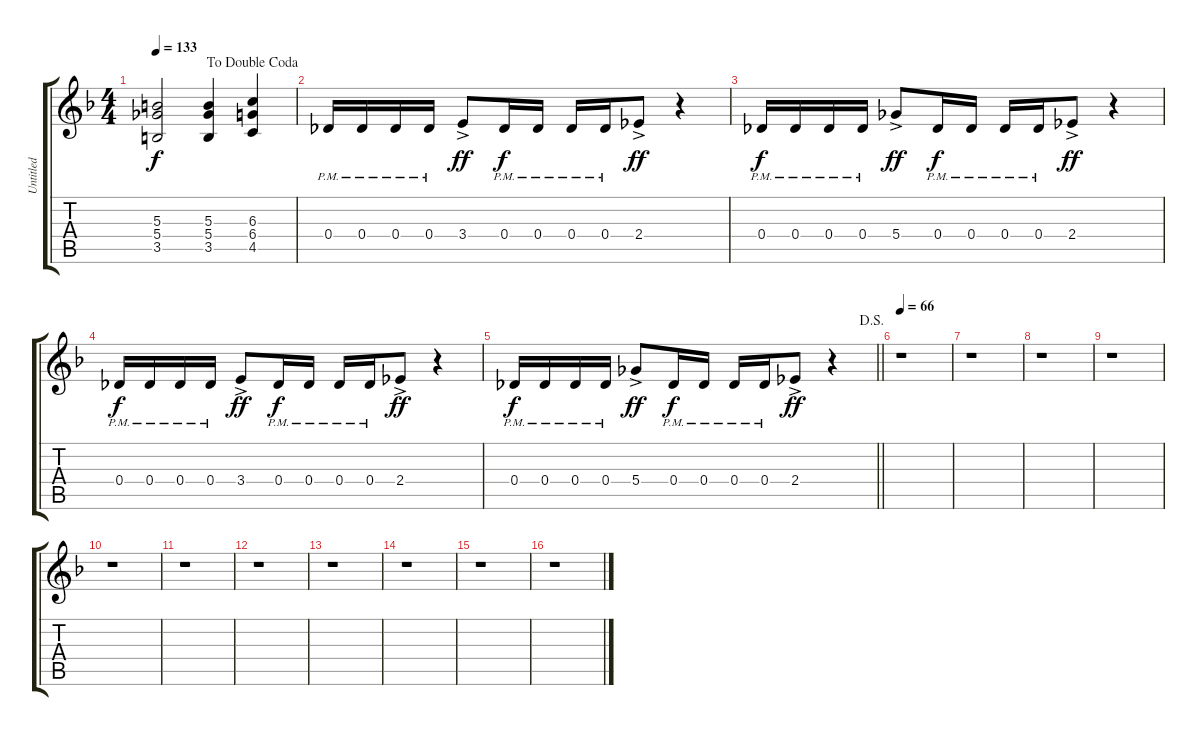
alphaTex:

\track ("Untitled" "Untitled") {instrument distortionguitar}
\staff {score tabs}
\tuning (Eb4 Bb3 Gb3 Db3 Ab2 Eb2) {hide}
\ts (4 4)
\jump dadoublecoda
\tempo 133
\clef g2
\ks f
(5.3 5.4 3.5).2{dy f} (5.3 5.4 3.5).4 (6.3 6.4 4.5).4 |
0.4{pm}.16 0.4{pm}.16 0.4{pm}.16 0.4{pm}.16 3.4{ac}.8{dy ff} 0.4{pm}.16{dy f} 0.4{pm}.16 0.4{pm}.16 0.4{pm}.16 2.4{ac}.8{dy ff} r.4 |
0.4{pm}.16{dy f} 0.4{pm}.16 0.4{pm}.16 0.4{pm}.16 5.4{ac}.8{dy ff} 0.4{pm}.16{dy f} 0.4{pm}.16 0.4{pm}.16 0.4{pm}.16 2.4{ac}.8{dy ff} r.4 |
0.4{pm}.16{dy f} 0.4{pm}.16 0.4{pm}.16 0.4{pm}.16 3.4{ac}.8{dy ff} 0.4{pm}.16{dy f} 0.4{pm}.16 0.4{pm}.16 0.4{pm}.16 2.4{ac}.8{dy ff} r.4 |
\jump dalsegno
\barLineRight lightlight
0.4{pm}.16{dy f} 0.4{pm}.16 0.4{pm}.16 0.4{pm}.16 5.4{ac}.8{dy ff} 0.4{pm}.16{dy f} 0.4{pm}.16 0.4{pm}.16 0.4{pm}.16 2.4{ac}.8{dy ff} r.4 |
\tempo 66
r.1 |
r.1 |
r.1 |
r.1 |
r.1 |
r.1 |
r.1 |
r.1 |
r.1 |
r.1 |
r.1
